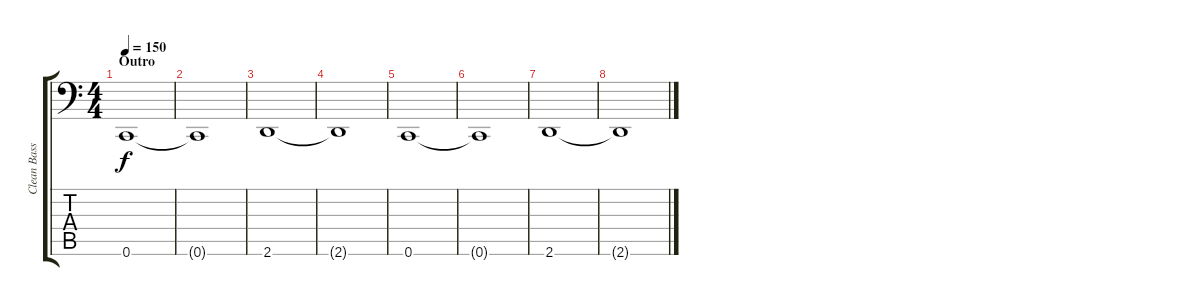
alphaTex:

\track ("Clean Bass" "Clean Bass") {instrument electricbasspick}
\staff {score tabs}
\tuning (D3 A2 F2 C2 G1 C1) {hide}
\ts (4 4)
\section ("" "Outro")
\tempo 150
\clef f4
\ks c
0.6.1{dy f} |
0.6{t}.1 |
2.6.1 |
2.6{t}.1 |
0.6.1 |
0.6{t}.1 |
2.6.1 |
2.6{t}.1
